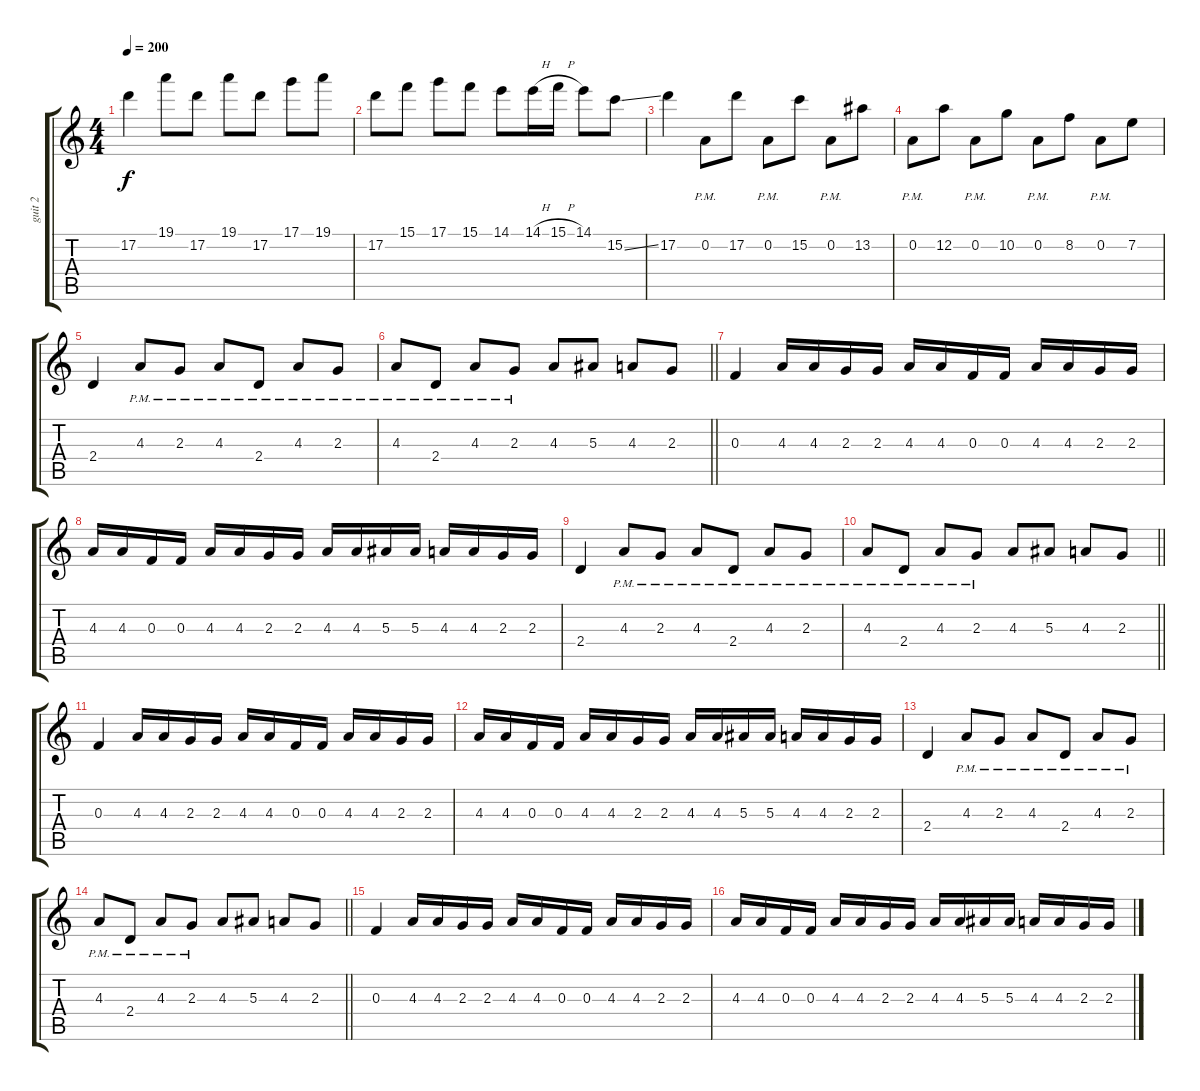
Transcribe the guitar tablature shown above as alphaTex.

\track ("guit 2" "guit 2") {instrument distortionguitar}
\staff {score tabs}
\tuning (D4 A3 F3 C3 G2 D2) {hide}
\ts (4 4)
\section ("" "")
\tempo 200
\clef g2
\ks c
17.2.4{dy f} 19.1.8 17.2.8 19.1.8 17.2.8 17.1.8 19.1.8 |
17.2.8 15.1.8 17.1.8 15.1.8 14.1.8 14.1{h}.16 15.1{h}.16 14.1.8 15.2{ss}.8 |
17.2.4 0.2{pm}.8 17.2.8 0.2{pm}.8 15.2.8 0.2{pm}.8 13.2.8 |
0.2{pm}.8 12.2.8 0.2{pm}.8 10.2.8 0.2{pm}.8 8.2.8 0.2{pm}.8 7.2.8 |
2.4.4 4.3{pm}.8 2.3{pm}.8 4.3{pm}.8 2.4{pm}.8 4.3{pm}.8 2.3{pm}.8 |
\barLineRight lightlight
4.3{pm}.8 2.4{pm}.8 4.3{pm}.8 2.3{pm}.8 4.3.8 5.3.8 4.3.8 2.3.8 |
0.3.4 4.3.16 4.3.16 2.3.16 2.3.16 4.3.16 4.3.16 0.3.16 0.3.16 4.3.16 4.3.16 2.3.16 2.3.16 |
4.3.16 4.3.16 0.3.16 0.3.16 4.3.16 4.3.16 2.3.16 2.3.16 4.3.16 4.3.16 5.3.16 5.3.16 4.3.16 4.3.16 2.3.16 2.3.16 |
2.4.4 4.3{pm}.8 2.3{pm}.8 4.3{pm}.8 2.4{pm}.8 4.3{pm}.8 2.3{pm}.8 |
\barLineRight lightlight
4.3{pm}.8 2.4{pm}.8 4.3{pm}.8 2.3{pm}.8 4.3.8 5.3.8 4.3.8 2.3.8 |
0.3.4 4.3.16 4.3.16 2.3.16 2.3.16 4.3.16 4.3.16 0.3.16 0.3.16 4.3.16 4.3.16 2.3.16 2.3.16 |
4.3.16 4.3.16 0.3.16 0.3.16 4.3.16 4.3.16 2.3.16 2.3.16 4.3.16 4.3.16 5.3.16 5.3.16 4.3.16 4.3.16 2.3.16 2.3.16 |
2.4.4 4.3{pm}.8 2.3{pm}.8 4.3{pm}.8 2.4{pm}.8 4.3{pm}.8 2.3{pm}.8 |
\barLineRight lightlight
4.3{pm}.8 2.4{pm}.8 4.3{pm}.8 2.3{pm}.8 4.3.8 5.3.8 4.3.8 2.3.8 |
0.3.4 4.3.16 4.3.16 2.3.16 2.3.16 4.3.16 4.3.16 0.3.16 0.3.16 4.3.16 4.3.16 2.3.16 2.3.16 |
4.3.16 4.3.16 0.3.16 0.3.16 4.3.16 4.3.16 2.3.16 2.3.16 4.3.16 4.3.16 5.3.16 5.3.16 4.3.16 4.3.16 2.3.16 2.3.16
